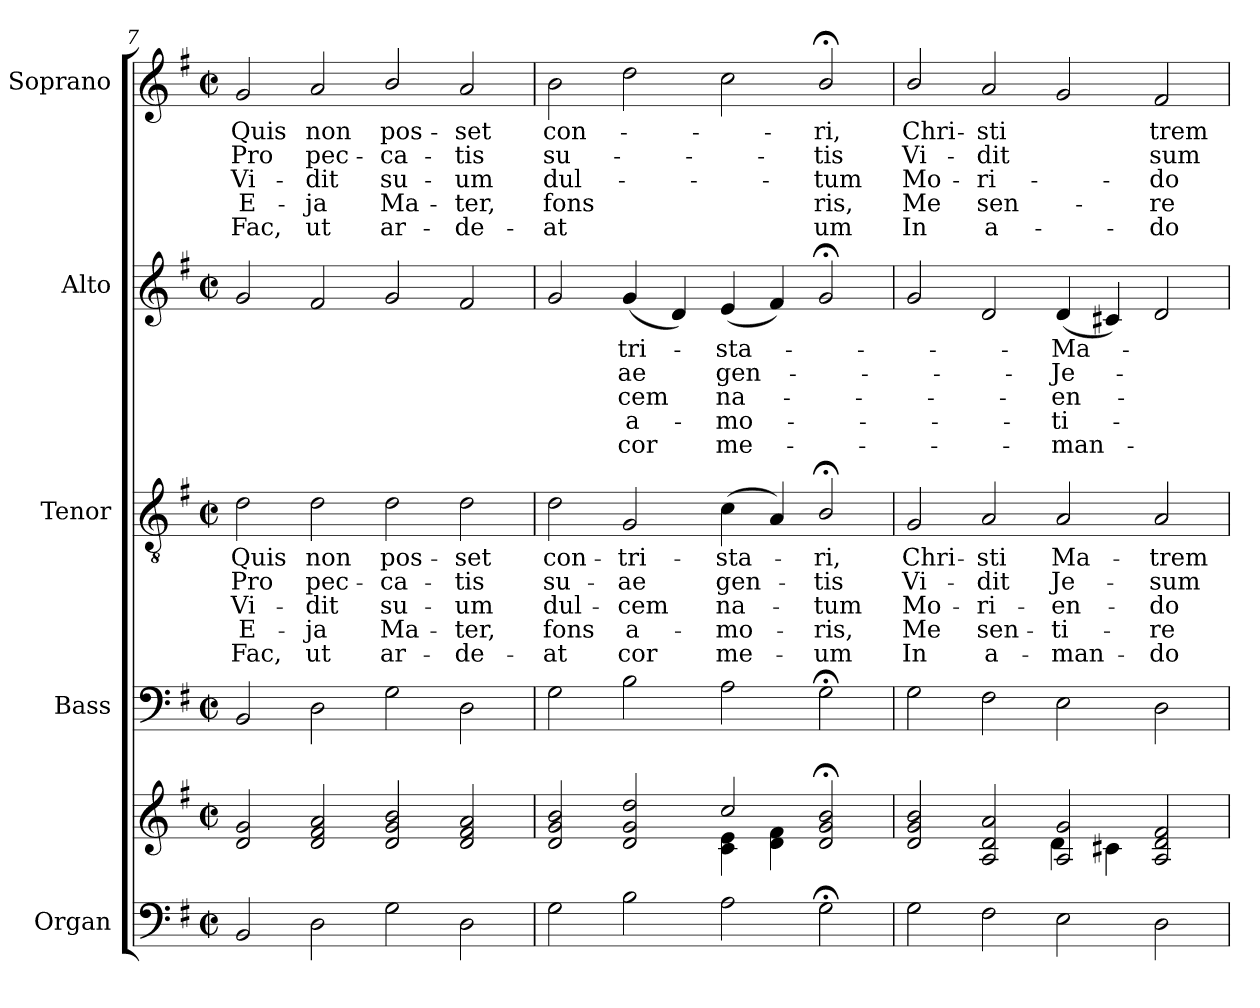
**kern	**kern	**kern	**kern	**text	**text	**text	**text	**text	**kern	**text	**text	**text	**text	**text	**kern	**text	**text	**text	**text	**text
*part5	*part5	*part4	*part3	*part3	*part3	*part3	*part3	*part3	*part2	*part2	*part2	*part2	*part2	*part2	*part1	*part1	*part1	*part1	*part1	*part1
*staff6	*staff5	*staff4	*staff3	*staff3	*staff3	*staff3	*staff3	*staff3	*staff2	*staff2	*staff2	*staff2	*staff2	*staff2	*staff1	*staff1	*staff1	*staff1	*staff1	*staff1
*I"Organ	*	*I"Bass	*I"Tenor	*	*	*	*	*	*I"Alto	*	*	*	*	*	*I"Soprano	*	*	*	*	*
*	*	*I'B	*I'T	*	*	*	*	*	*I'A	*	*	*	*	*	*I'S	*	*	*	*	*
!!LO:LB:g=z
*clefF4	*clefG2	*clefF4	*clefGv2	*	*	*	*	*	*clefG2	*	*	*	*	*	*clefG2	*	*	*	*	*
*k[f#]	*k[f#]	*k[f#]	*k[f#]	*	*	*	*	*	*k[f#]	*	*	*	*	*	*k[f#]	*	*	*	*	*
*G:	*G:	*G:	*G:	*	*	*	*	*	*G:	*	*	*	*	*	*G:	*	*	*	*	*
*M4/2	*M4/2	*M4/2	*M4/2	*	*	*	*	*	*M4/2	*	*	*	*	*	*M4/2	*	*	*	*	*
*met(c|)	*met(c|)	*met(c|)	*met(c|)	*	*	*	*	*	*met(c|)	*	*	*	*	*	*met(c|)	*	*	*	*	*
=7	=7	=7	=7	=7	=7	=7	=7	=7	=7	=7	=7	=7	=7	=7	=7	=7	=7	=7	=7	=7
*	*^	*	*	*	*	*	*	*	*	*	*	*	*	*	*	*	*	*	*	*
!	!	!	!	!	!LO:LY:b	!LO:LY:b	!LO:LY:b	!LO:LY:b	!LO:LY:b	!	!	!	!	!	!	!	!LO:LY:b	!LO:LY:b	!LO:LY:b	!LO:LY:b	!LO:LY:b
2BB	2d/ 2g/	0ryy	2BB	2d	Quis	Pro	Vi-	-E-	-Fac,	2g	.	.	.	.	.	2g	Quis	Pro	Vi-	-E-	-Fac,
!	!	!	!	!	!LO:LY:b	!LO:LY:b	!LO:LY:b	!LO:LY:b	!LO:LY:b	!	!	!	!	!	!	!	!LO:LY:b	!LO:LY:b	!LO:LY:b	!LO:LY:b	!LO:LY:b
2D	2d/ 2f#/ 2a/	.	2D	2d	non	pec-	-dit	ja	ut	2f#	.	.	.	.	.	2a	non	pec-	-dit	ja	ut
!	!	!	!	!	!LO:LY:b	!LO:LY:b	!LO:LY:b	!LO:LY:b	!LO:LY:b	!	!	!	!	!	!	!	!LO:LY:b	!LO:LY:b	!LO:LY:b	!LO:LY:b	!LO:LY:b
2G	2d/ 2g/ 2b/	.	2G	2d	pos-	-ca-	-su-	-Ma-	-ar-	2g	.	.	.	.	.	2b/	pos-	-ca-	-su-	-Ma-	-ar-
!	!	!	!	!	!LO:LY:b	!LO:LY:b	!LO:LY:b	!LO:LY:b	!LO:LY:b	!	!	!	!	!	!	!	!LO:LY:b	!LO:LY:b	!LO:LY:b	!LO:LY:b	!LO:LY:b
2D	2d/ 2f#/ 2a/	.	2D	2d	-set	tis	um	ter,	de-	2f#	.	.	.	.	.	2a	-set	tis	um	ter,	de-
=8	=8	=8	=8	=8	=8	=8	=8	=8	=8	=8	=8	=8	=8	=8	=8	=8	=8	=8	=8	=8	=8
!	!	!	!	!	!LO:LY:b	!LO:LY:b	!LO:LY:b	!LO:LY:b	!LO:LY:b	!	!	!	!	!	!	!	!LO:LY:b	!LO:LY:b	!LO:LY:b	!LO:LY:b	!LO:LY:b
2G	2d/ 2g/ 2b/	2ryy	2G	2d	-con-	-su-	-dul-	-fons	at	2g	.	.	.	.	.	2b	-con-	-su-	-dul-	-fons	at
!	!	!	!	!	!LO:LY:b	!LO:LY:b	!LO:LY:b	!LO:LY:b	!LO:LY:b	!	!LO:LY:a	!LO:LY:a	!LO:LY:a	!LO:LY:a	!LO:LY:a	!	!	!	!	!	!
2B	2d/ 2g/ 2dd/	2ryy	2B	2G	tri-	-ae	cem	a-	-cor	(<4g	tri-	ae	cem	a-	cor	2dd	.	.	.	.	.
.	.	.	.	.	.	.	.	.	.	4d)	.	.	.	.	.	.	.	.	.	.	.
!	!	!	!	!	!LO:LY:b	!LO:LY:b	!LO:LY:b	!LO:LY:b	!LO:LY:b	!	!LO:LY:a	!LO:LY:a	!LO:LY:a	!LO:LY:a	!LO:LY:a	!	!	!	!	!	!
2A	2cc/	4c\ 4e\	2A	(<4c	sta-	gen-	na-	mo-	me-	(<4e	sta-	gen-	na-	mo-	me-	2cc	.	.	.	.	.
.	.	4d\ 4f#\	.	4A)	.	.	.	.	.	4f#)	.	.	.	.	.	.	.	.	.	.	.
!	!	!	!	!	!LO:LY:b	!LO:LY:b	!LO:LY:b	!LO:LY:b	!LO:LY:b	!	!	!	!	!	!	!	!LO:LY:b	!LO:LY:b	!LO:LY:b	!LO:LY:b	!LO:LY:b
2G;<	2d/;< 2g/;< 2b/;<	2ryy	2G;<	2B;</	ri,	tis	tum	ris,	um	2g;<	.	.	.	.	.	2b;</	ri,	tis	tum	ris,	um
=9	=9	=9	=9	=9	=9	=9	=9	=9	=9	=9	=9	=9	=9	=9	=9	=9	=9	=9	=9	=9	=9
!	!	!	!	!	!LO:LY:b	!LO:LY:b	!LO:LY:b	!LO:LY:b	!LO:LY:b	!	!	!	!	!	!	!	!LO:LY:b	!LO:LY:b	!LO:LY:b	!LO:LY:b	!LO:LY:b
2G	2d/ 2g/ 2b/	2ryy	2G	2G	Chri-	-Vi-	-Mo-	-Me	In	2g	.	.	.	.	.	2b/	Chri-	-Vi-	-Mo-	-Me	In
!	!	!	!	!	!LO:LY:b	!LO:LY:b	!LO:LY:b	!LO:LY:b	!LO:LY:b	!	!	!	!	!	!	!	!LO:LY:b	!LO:LY:b	!LO:LY:b	!LO:LY:b	!LO:LY:b
2F#	2A/ 2d/ 2a/	2ryy	2F#	2A	sti	dit	ri-	-sen-	-a-	2d	.	.	.	.	.	2a	sti	dit	ri-	-sen-	-a-
!	!	!	!	!	!LO:LY:b	!LO:LY:b	!LO:LY:b	!LO:LY:b	!LO:LY:b	!	!LO:LY:a	!LO:LY:a	!LO:LY:a	!LO:LY:a	!LO:LY:a	!	!	!	!	!	!
2E	2A/ 2g/	4d\	2E	2A	-Ma-	-Je-	-en-	-ti-	-man-	(<4d	Ma-	Je-	en-	ti-	man-	2g	.	.	.	.	.
.	.	4c#X\	.	.	.	.	.	.	.	4c#X)	.	.	.	.	.	.	.	.	.	.	.
!	!	!	!	!	!LO:LY:b	!LO:LY:b	!LO:LY:b	!LO:LY:b	!LO:LY:b	!	!	!	!	!	!	!	!LO:LY:b	!LO:LY:b	!LO:LY:b	!LO:LY:b	!LO:LY:b
2D	2A/ 2d/ 2f#/	2ryy	2D	2A	-trem	sum	do	re	do	2d	.	.	.	.	.	2f#	trem	sum	do	re	do
*	*v	*v	*	*	*	*	*	*	*	*	*	*	*	*	*	*	*	*	*	*	*
=	=	=	=	=	=	=	=	=	=	=	=	=	=	=	=	=	=	=	=	=
*-	*-	*-	*-	*-	*-	*-	*-	*-	*-	*-	*-	*-	*-	*-	*-	*-	*-	*-	*-	*-
